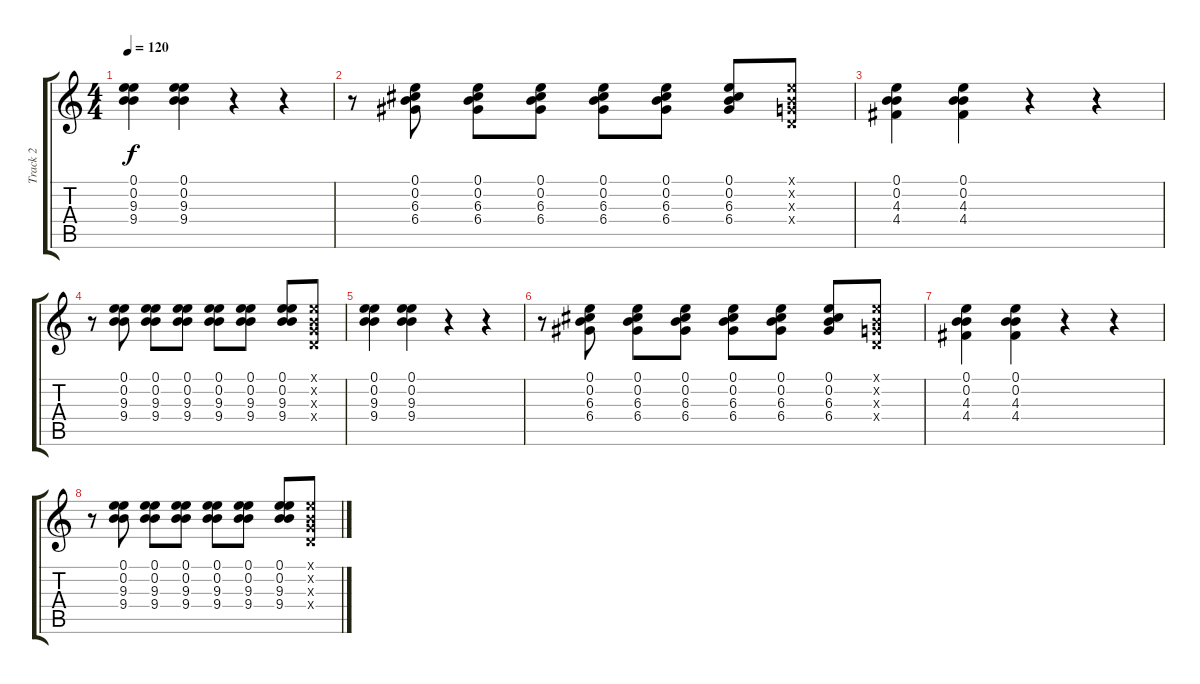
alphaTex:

\track ("Track 2" "Track 2") {instrument acousticguitarsteel}
\staff {score tabs}
\tuning (E4 B3 G3 D3 A2 E2) {hide}
\ts (4 4)
\tempo 120
\clef g2
\ks c
(0.1 0.2 9.3 9.4).4{dy f} (0.1 0.2 9.3 9.4).4 r.4 r.4 |
r.8 (0.1 0.2 6.3 6.4).8 (0.1 0.2 6.3 6.4).8 (0.1 0.2 6.3 6.4).8 (0.1 0.2 6.3 6.4).8 (0.1 0.2 6.3 6.4).8 (0.1 0.2 6.3 6.4).8 (0.1{x} 0.2{x} 0.3{x} 0.4{x}).8 |
(0.1 0.2 4.3 4.4).4 (0.1 0.2 4.3 4.4).4 r.4 r.4 |
r.8 (0.1 0.2 9.3 9.4).8 (0.1 0.2 9.3 9.4).8 (0.1 0.2 9.3 9.4).8 (0.1 0.2 9.3 9.4).8 (0.1 0.2 9.3 9.4).8 (0.1 0.2 9.3 9.4).8 (0.1{x} 0.2{x} 0.3{x} 0.4{x}).8 |
(0.1 0.2 9.3 9.4).4 (0.1 0.2 9.3 9.4).4 r.4 r.4 |
r.8 (0.1 0.2 6.3 6.4).8 (0.1 0.2 6.3 6.4).8 (0.1 0.2 6.3 6.4).8 (0.1 0.2 6.3 6.4).8 (0.1 0.2 6.3 6.4).8 (0.1 0.2 6.3 6.4).8 (0.1{x} 0.2{x} 0.3{x} 0.4{x}).8 |
(0.1 0.2 4.3 4.4).4 (0.1 0.2 4.3 4.4).4 r.4 r.4 |
r.8 (0.1 0.2 9.3 9.4).8 (0.1 0.2 9.3 9.4).8 (0.1 0.2 9.3 9.4).8 (0.1 0.2 9.3 9.4).8 (0.1 0.2 9.3 9.4).8 (0.1 0.2 9.3 9.4).8 (0.1{x} 0.2{x} 0.3{x} 0.4{x}).8
